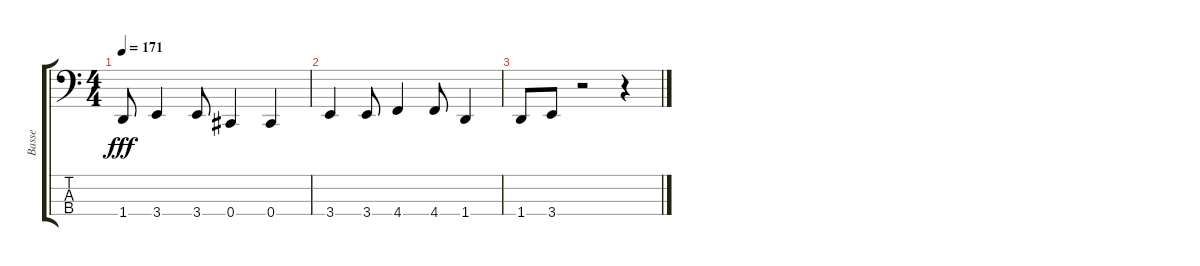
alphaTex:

\track ("Basse" "Basse") {instrument slapbass2}
\staff {score tabs}
\tuning (Gb2 Db2 Ab1 Db1) {hide}
\ts (4 4)
\tempo 171
\clef f4
\ks c
1.4.8{dy fff} 3.4.4 3.4.8 0.4.4 0.4.4 |
3.4.4 3.4.8 4.4.4 4.4.8 1.4.4 |
1.4.8 3.4.8 r.2 r.4
